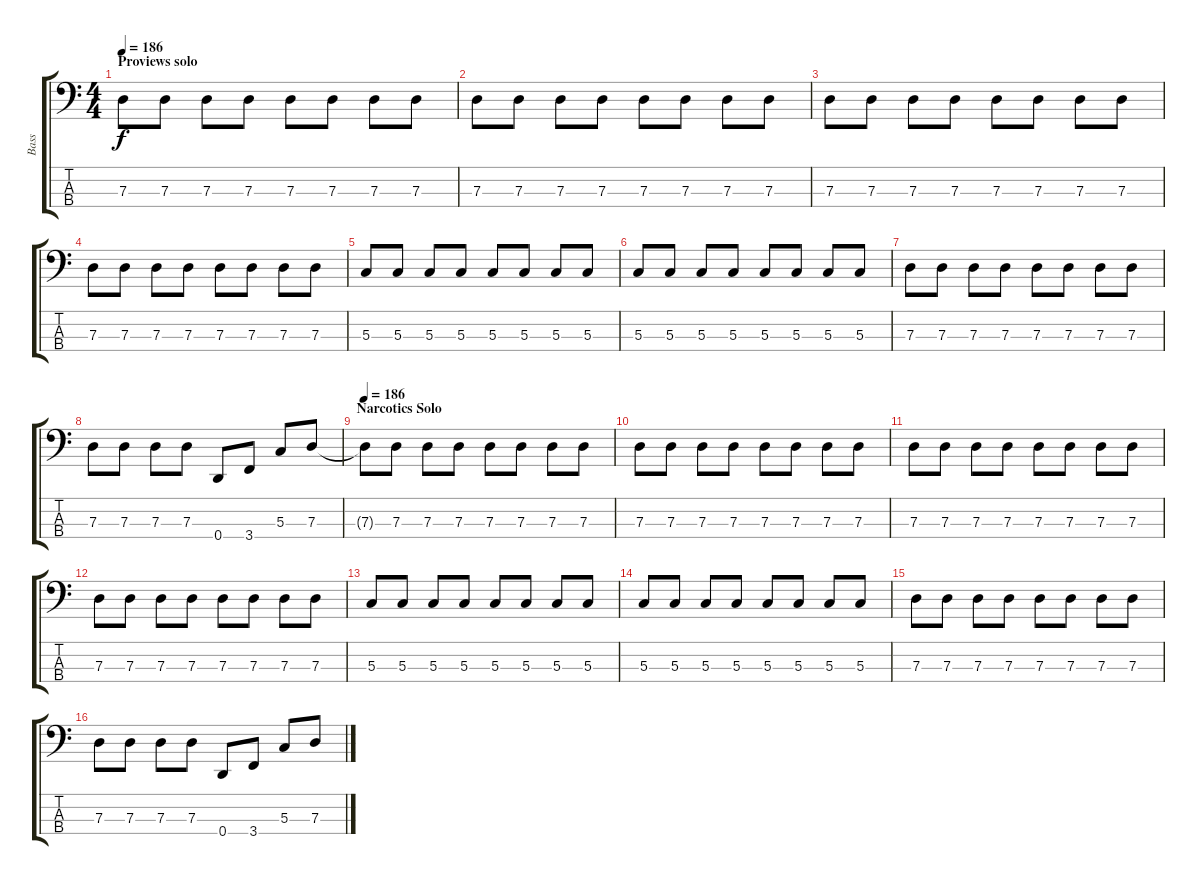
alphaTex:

\track ("Bass" "Bass") {instrument electricbasspick}
\staff {score tabs}
\tuning (F2 C2 G1 D1) {hide}
\ts (4 4)
\section ("" "Proviews solo")
\tempo 186
\clef f4
\ks c
7.3{t}.8{dy f} 7.3.8 7.3.8 7.3.8 7.3.8 7.3.8 7.3.8 7.3.8 |
7.3.8 7.3.8 7.3.8 7.3.8 7.3.8 7.3.8 7.3.8 7.3.8 |
7.3.8 7.3.8 7.3.8 7.3.8 7.3.8 7.3.8 7.3.8 7.3.8 |
7.3.8 7.3.8 7.3.8 7.3.8 7.3.8 7.3.8 7.3.8 7.3.8 |
5.3.8 5.3.8 5.3.8 5.3.8 5.3.8 5.3.8 5.3.8 5.3.8 |
5.3.8 5.3.8 5.3.8 5.3.8 5.3.8 5.3.8 5.3.8 5.3.8 |
7.3.8 7.3.8 7.3.8 7.3.8 7.3.8 7.3.8 7.3.8 7.3.8 |
7.3.8 7.3.8 7.3.8 7.3.8 0.4.8 3.4.8 5.3.8 7.3.8 |
\section ("" "Narcotics Solo")
\tempo 186
7.3{t}.8 7.3.8 7.3.8 7.3.8 7.3.8 7.3.8 7.3.8 7.3.8 |
7.3.8 7.3.8 7.3.8 7.3.8 7.3.8 7.3.8 7.3.8 7.3.8 |
7.3.8 7.3.8 7.3.8 7.3.8 7.3.8 7.3.8 7.3.8 7.3.8 |
7.3.8 7.3.8 7.3.8 7.3.8 7.3.8 7.3.8 7.3.8 7.3.8 |
5.3.8 5.3.8 5.3.8 5.3.8 5.3.8 5.3.8 5.3.8 5.3.8 |
5.3.8 5.3.8 5.3.8 5.3.8 5.3.8 5.3.8 5.3.8 5.3.8 |
7.3.8 7.3.8 7.3.8 7.3.8 7.3.8 7.3.8 7.3.8 7.3.8 |
7.3.8 7.3.8 7.3.8 7.3.8 0.4.8 3.4.8 5.3.8 7.3.8
